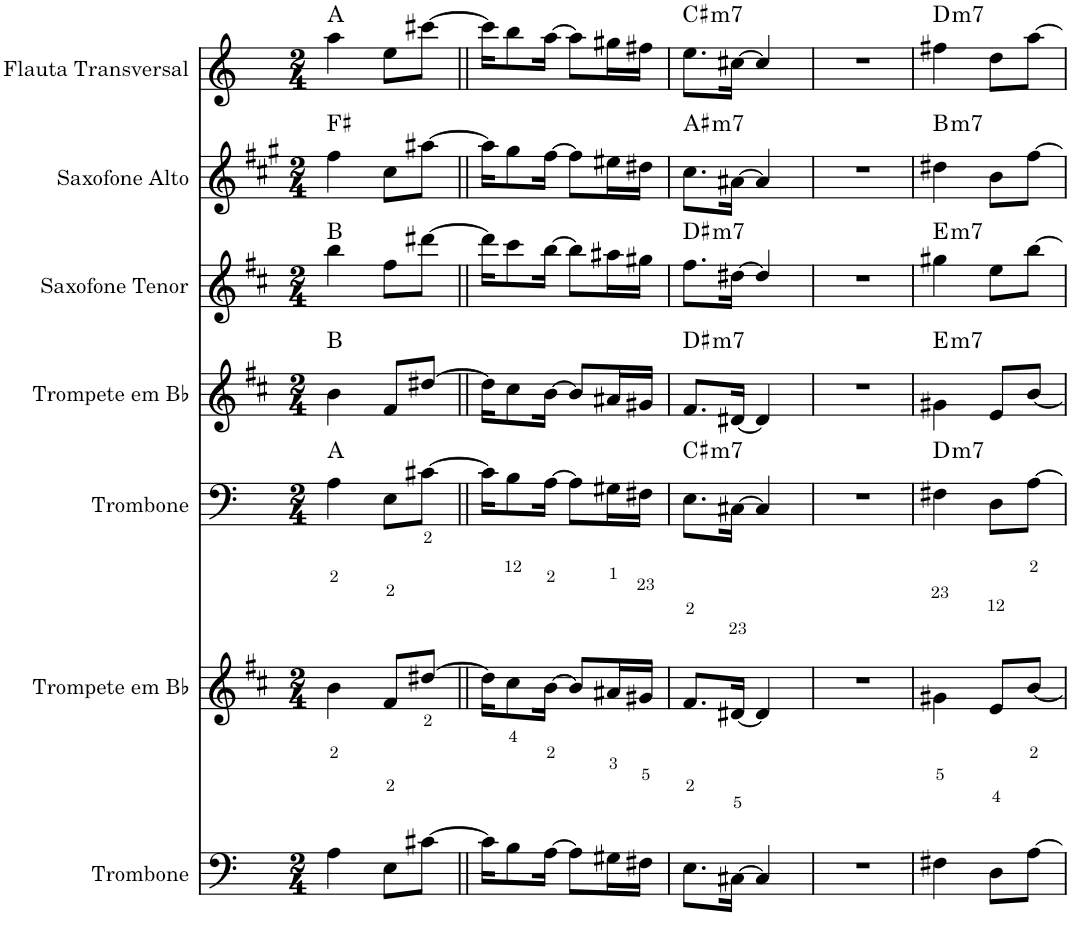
**kern	**kern	**kern	**harte	**kern	**harte	**kern	**harte	**kern	**harte	**kern	**harte
*part7	*part6	*part5	*part5	*part4	*part4	*part3	*part3	*part2	*part2	*part1	*part1
*staff7	*staff6	*staff5	*	*staff4	*	*staff3	*	*staff2	*	*staff1	*
*I"Trombone	*I"Trompete em Bb	*I"Trombone	*	*I"Trompete em Bb	*	*I"Saxofone Tenor	*	*I"Saxofone Alto	*	*I"Flauta Transversal	*
*I'Tbn.	*I'Tpt. em Bb	*I'Tbn.	*	*I'Tpt. em Bb	*	*I'Sax. Tn.	*	*	*	*I'Fl.	*
*clefF4	*clefG2	*clefF4	*	*clefG2	*	*clefG2	*	*clefG2	*	*clefG2	*
*	*Trd1c2	*	*	*Trd1c2	*	*Trd8c14	*	*Trd5c9	*	*	*
*k[]	*k[f#c#]	*k[]	*	*k[f#c#]	*	*k[f#c#]	*	*k[f#c#g#]	*	*k[]	*
*M2/4	*M2/4	*M2/4	*	*M2/4	*	*M2/4	*	*M2/4	*	*M2/4	*
=1	=1	=1	=1	=1	=1	=1	=1	=1	=1	=1	=1
4A\	4b\	4A\	A:maj	4b\	B:maj	4bb\	B:maj	4ff#\	F#:maj	4aa\	A:maj
8E\L	8f#/L	8E\L	.	8f#/L	.	8ff#\L	.	8cc#\L	.	8ee\L	.
[8c#X\J	[8dd#X/J	[8c#X\J	.	[8dd#X/J	.	[8ddd#X\J	.	[8aa#X\J	.	[8ccc#X\J	.
=2||	=2||	=2||	=2||	=2||	=2||	=2||	=2||	=2||	=2||	=2||	=2||
16c#\KL]	16dd#\KL]	16c#\KL]	.	16dd#\KL]	.	16ddd#\KL]	.	16aa#\KL]	.	16ccc#\KL]	.
8B\	8cc#\	8B\	.	8cc#\	.	8ccc#\	.	8gg#\	.	8bb\	.
[16A\Jk	[16b\Jk	[16A\Jk	.	[16b\Jk	.	[16bb\Jk	.	[16ff#\Jk	.	[16aa\Jk	.
8A\L]	8b/L]	8A\L]	.	8b/L]	.	8bb\L]	.	8ff#\L]	.	8aa\L]	.
16G#X\L	16a#X/L	16G#X\L	.	16a#X/L	.	16aa#X\L	.	16ee#X\L	.	16gg#X\L	.
16F#X\JJ	16g#X/JJ	16F#X\JJ	.	16g#X/JJ	.	16gg#X\JJ	.	16dd#X\JJ	.	16ff#X\JJ	.
=3	=3	=3	=3	=3	=3	=3	=3	=3	=3	=3	=3
!	!	!	!LO:H:kt=m7	!	!LO:H:kt=m7	!	!LO:H:kt=m7	!	!LO:H:kt=m7	!	!LO:H:kt=m7
8.E\L	8.f#/L	8.E\L	C#:min7	8.f#/L	D#:min7	8.ff#\L	D#:min7	8.cc#\L	A#:min7	8.ee\L	C#:min7
[16C#X\Jk	[16d#X/Jk	[16C#X\Jk	.	[16d#X/Jk	.	[16dd#X\Jk	.	[16a#X\Jk	.	[16cc#X\Jk	.
4C#/]	4d#/]	4C#/]	.	4d#/]	.	4dd#/]	.	4a#/]	.	4cc#/]	.
=4	=4	=4	=4	=4	=4	=4	=4	=4	=4	=4	=4
2r	2r	2r	.	2r	.	2r	.	2r	.	2r	.
=5	=5	=5	=5	=5	=5	=5	=5	=5	=5	=5	=5
!	!	!	!LO:H:kt=m7	!	!LO:H:kt=m7	!	!LO:H:kt=m7	!	!LO:H:kt=m7	!	!LO:H:kt=m7
4F#X\	4g#X\	4F#X\	D:min7	4g#X\	E:min7	4gg#X\	E:min7	4dd#X\	B:min7	4ff#X\	D:min7
8D\L	8e/L	8D\L	.	8e/L	.	8ee\L	.	8b\L	.	8dd\L	.
[8A\J	[8b/J	[8A\J	.	[8b/J	.	[8bb\J	.	[8ff#\J	.	[8aa\J	.
=	=	=	=	=	=	=	=	=	=	=	=
*-	*-	*-	*-	*-	*-	*-	*-	*-	*-	*-	*-
